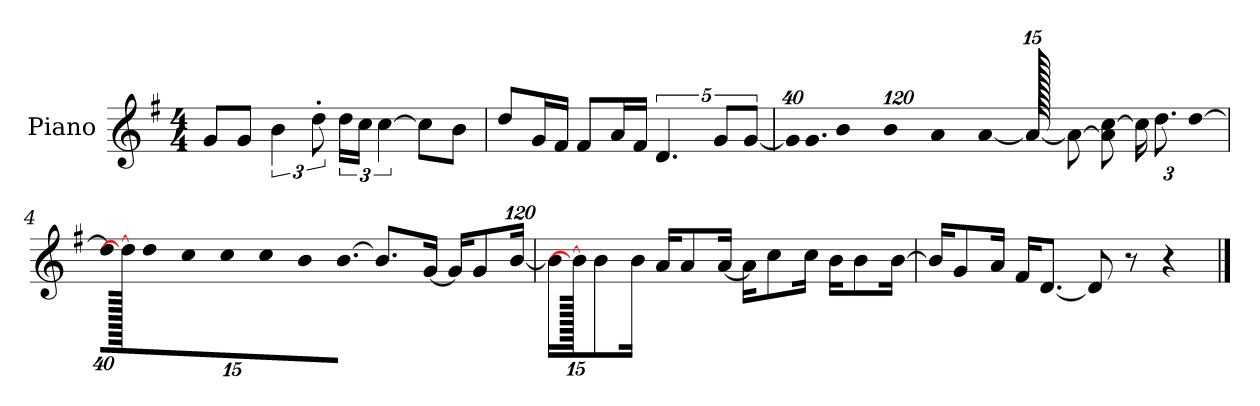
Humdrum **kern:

**kern
*part1
*staff1
*I"Piano
*I'P-no
*clefG2
*k[f#]
*M4/4
*MM90
=1
8g/L
8g/J
6b\
12dd'\
24dd\LL
24cc\JJ
[6cc\
8cc\L]
8b\J
=2
8dd/L
16g/L
16f#/JJ
8f#/L
16a/L
16f#/JJ
5.d/
10g/L
[10g/J
=3
*Xbrackettup
!LO:N:vis=32
640%23g/KLL]
!LO:N:vis=16.
960%103g/J
!LO:N:vis=8
960%137b/
!LO:N:vis=16
1920%137b/L
!LO:N:vis=32
640%23a/K
[384%41a/J
1920a/_
8a\L_
8a\] [8cc\J
24cc\KL]
12.dd\
[640%53dd\J
!!LO:LB:g=z
=4
!LO:N:vis=32
640%23dd\KLL]
1920dd\_
!LO:N:vis=16
1920%137dd\
!LO:N:vis=32
640%23cc\JK
!LO:N:vis=8
960%137cc\
!LO:N:vis=16
1920%137cc\L
!LO:N:vis=32
640%23b\K
!LO:N:vis=16.
[960%103b\JJ
8.b/L]
[16g/Jk
16g/KL]
8g/
[1920%119b/Jk
=5
16b\KL]
1920b/_
8b\
16b\Jk
16a/KL
8a/
[16a/Jk
16a\KL]
8cc\
16cc\Jk
16b\KL
8b\
[16b\Jk
=6
16b/KL]
8g/
16a/Jk
16f#/KL
[8.d/J
8d/]
8r
4r
==
*-
